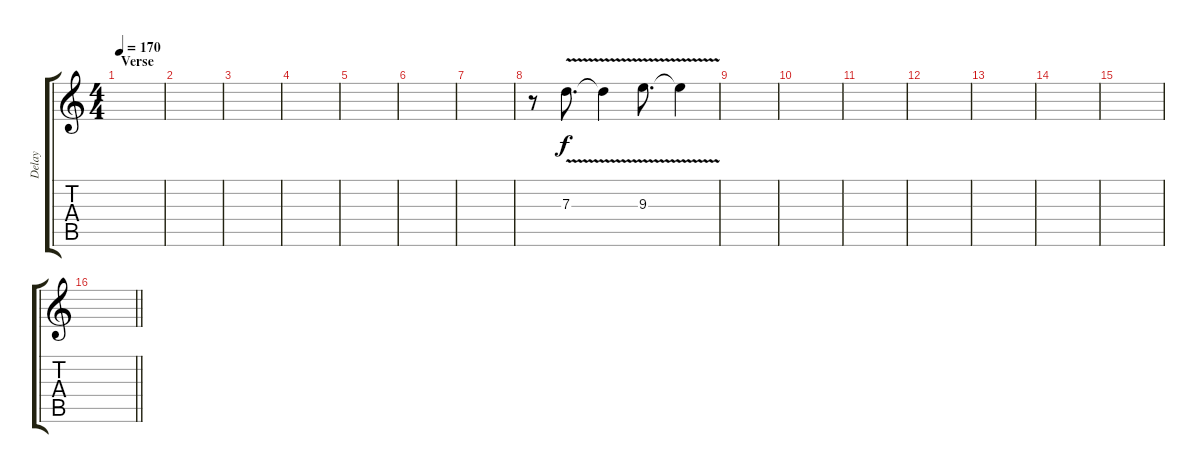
\track ("Delay" "Delay") {instrument electricguitarclean}
\staff {score tabs}
\tuning (E4 B3 G3 D3 A2 E2) {hide}
\ts (4 4)
\section ("" "Verse")
\tempo 170
\clef g2
\ks c
|
|
|
|
|
|
|
r.8{instrument overdrivenguitar} 7.3{v}.8{d dy f} 7.3{t}.4 9.3{v}.8{d} 9.3{t}.4 |
|
|
|
|
|
|
|
\barLineRight lightlight
